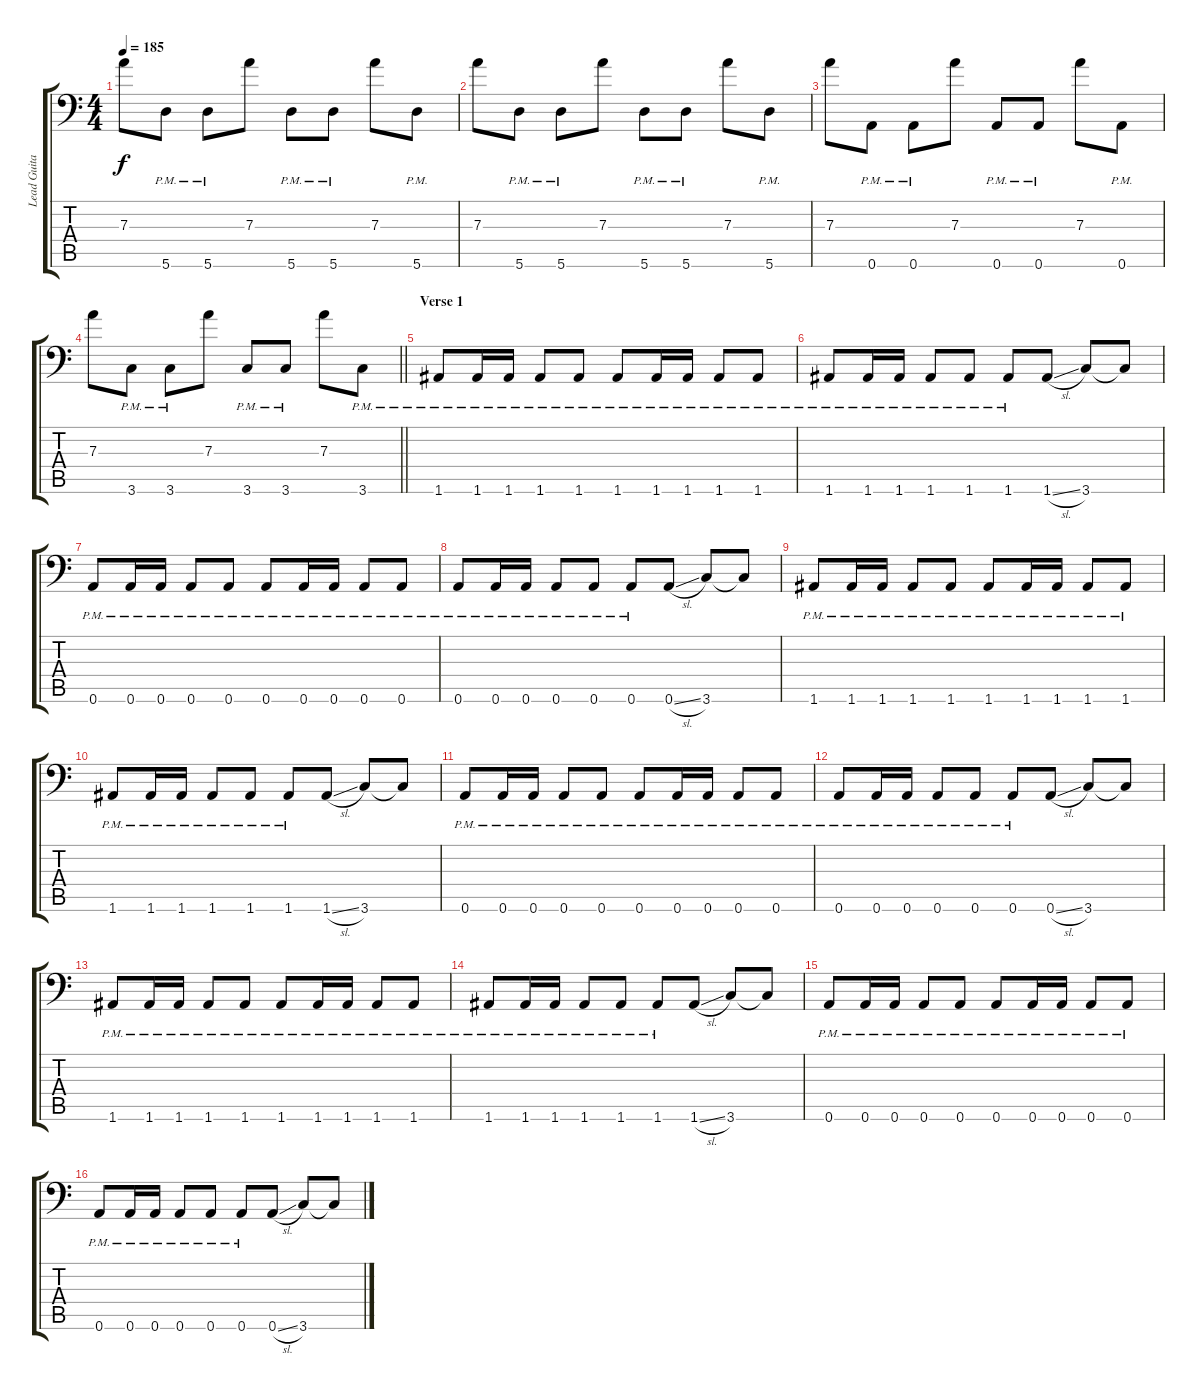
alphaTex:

\track ("Lead Guitar 2" "Lead Guita") {instrument distortionguitar}
\staff {score tabs}
\tuning (B3 Gb3 D3 A2 E2 A1) {hide}
\ts (4 4)
\tempo 185
\clef f4
\ks c
7.3.8{dy f} 5.6{pm}.8 5.6{pm}.8 7.3.8 5.6{pm}.8 5.6{pm}.8 7.3.8 5.6{pm}.8 |
7.3.8 5.6{pm}.8 5.6{pm}.8 7.3.8 5.6{pm}.8 5.6{pm}.8 7.3.8 5.6{pm}.8 |
7.3.8 0.6{pm}.8 0.6{pm}.8 7.3.8 0.6{pm}.8 0.6{pm}.8 7.3.8 0.6{pm}.8 |
\barLineRight lightlight
7.3.8 3.6{pm}.8 3.6{pm}.8 7.3.8 3.6{pm}.8 3.6{pm}.8 7.3.8 3.6{pm}.8 |
\section ("" "Verse 1")
1.6{pm}.8 1.6{pm}.16 1.6{pm}.16 1.6{pm}.8 1.6{pm}.8 1.6{pm}.8 1.6{pm}.16 1.6{pm}.16 1.6{pm}.8 1.6{pm}.8 |
1.6{pm}.8 1.6{pm}.16 1.6{pm}.16 1.6{pm}.8 1.6{pm}.8 1.6{pm}.8 1.6{sl}.8 3.6.8 3.6{t}.8 |
0.6{pm}.8 0.6{pm}.16 0.6{pm}.16 0.6{pm}.8 0.6{pm}.8 0.6{pm}.8 0.6{pm}.16 0.6{pm}.16 0.6{pm}.8 0.6{pm}.8 |
0.6{pm}.8 0.6{pm}.16 0.6{pm}.16 0.6{pm}.8 0.6{pm}.8 0.6{pm}.8 0.6{sl}.8 3.6.8 3.6{t}.8 |
1.6{pm}.8 1.6{pm}.16 1.6{pm}.16 1.6{pm}.8 1.6{pm}.8 1.6{pm}.8 1.6{pm}.16 1.6{pm}.16 1.6{pm}.8 1.6{pm}.8 |
1.6{pm}.8 1.6{pm}.16 1.6{pm}.16 1.6{pm}.8 1.6{pm}.8 1.6{pm}.8 1.6{sl}.8 3.6.8 3.6{t}.8 |
0.6{pm}.8 0.6{pm}.16 0.6{pm}.16 0.6{pm}.8 0.6{pm}.8 0.6{pm}.8 0.6{pm}.16 0.6{pm}.16 0.6{pm}.8 0.6{pm}.8 |
0.6{pm}.8 0.6{pm}.16 0.6{pm}.16 0.6{pm}.8 0.6{pm}.8 0.6{pm}.8 0.6{sl}.8 3.6.8 3.6{t}.8 |
1.6{pm}.8 1.6{pm}.16 1.6{pm}.16 1.6{pm}.8 1.6{pm}.8 1.6{pm}.8 1.6{pm}.16 1.6{pm}.16 1.6{pm}.8 1.6{pm}.8 |
1.6{pm}.8 1.6{pm}.16 1.6{pm}.16 1.6{pm}.8 1.6{pm}.8 1.6{pm}.8 1.6{sl}.8 3.6.8 3.6{t}.8 |
0.6{pm}.8 0.6{pm}.16 0.6{pm}.16 0.6{pm}.8 0.6{pm}.8 0.6{pm}.8 0.6{pm}.16 0.6{pm}.16 0.6{pm}.8 0.6{pm}.8 |
0.6{pm}.8 0.6{pm}.16 0.6{pm}.16 0.6{pm}.8 0.6{pm}.8 0.6{pm}.8 0.6{sl}.8 3.6.8 3.6{t}.8
